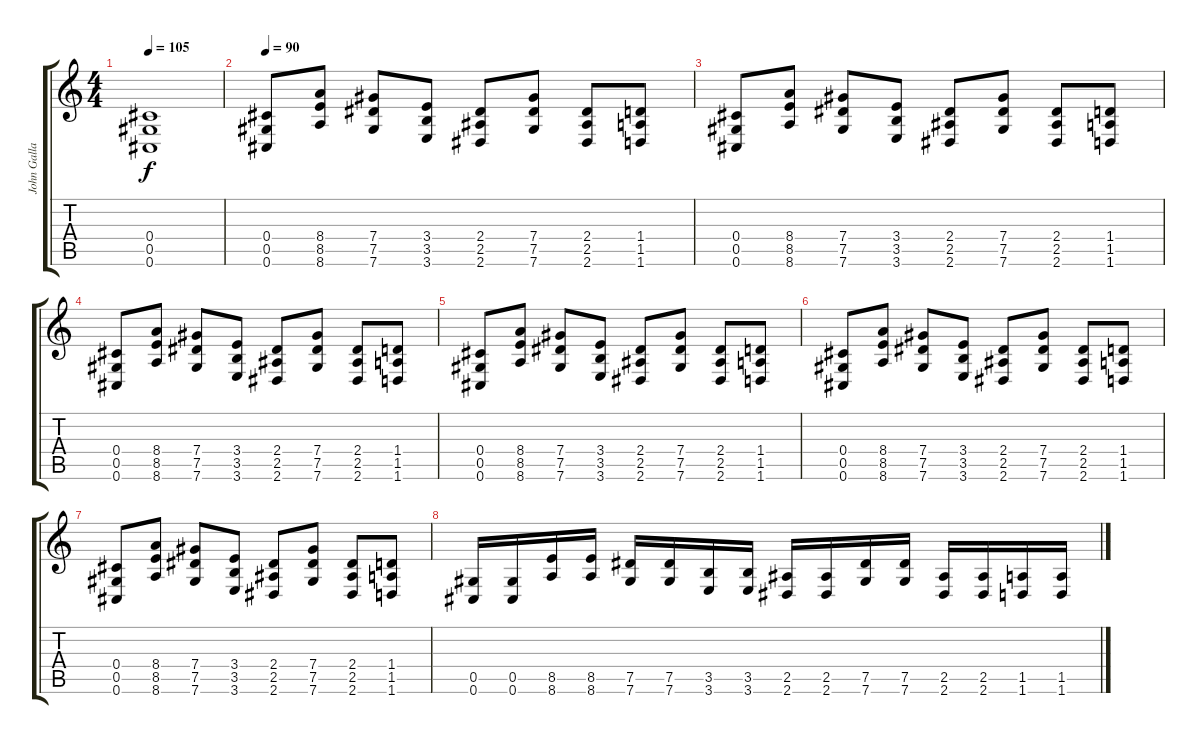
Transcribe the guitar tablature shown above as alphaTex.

\track ("John Gallagher" "John Galla") {instrument distortionguitar}
\staff {score tabs}
\tuning (Eb4 Bb3 Gb3 Db3 Ab2 Db2) {hide}
\ts (4 4)
\tempo 105
\clef g2
\ks c
(0.4{t} 0.5{t} 0.6{t}).1{dy f} |
\tempo 90
(0.4 0.5 0.6).8 (8.4 8.5 8.6).8 (7.4 7.5 7.6).8 (3.4 3.5 3.6).8 (2.4 2.5 2.6).8 (7.4 7.5 7.6).8 (2.4 2.5 2.6).8 (1.4 1.5 1.6).8 |
(0.4 0.5 0.6).8 (8.4 8.5 8.6).8 (7.4 7.5 7.6).8 (3.4 3.5 3.6).8 (2.4 2.5 2.6).8 (7.4 7.5 7.6).8 (2.4 2.5 2.6).8 (1.4 1.5 1.6).8 |
(0.4 0.5 0.6).8 (8.4 8.5 8.6).8 (7.4 7.5 7.6).8 (3.4 3.5 3.6).8 (2.4 2.5 2.6).8 (7.4 7.5 7.6).8 (2.4 2.5 2.6).8 (1.4 1.5 1.6).8 |
(0.4 0.5 0.6).8 (8.4 8.5 8.6).8 (7.4 7.5 7.6).8 (3.4 3.5 3.6).8 (2.4 2.5 2.6).8 (7.4 7.5 7.6).8 (2.4 2.5 2.6).8 (1.4 1.5 1.6).8 |
(0.4 0.5 0.6).8 (8.4 8.5 8.6).8 (7.4 7.5 7.6).8 (3.4 3.5 3.6).8 (2.4 2.5 2.6).8 (7.4 7.5 7.6).8 (2.4 2.5 2.6).8 (1.4 1.5 1.6).8 |
(0.4 0.5 0.6).8 (8.4 8.5 8.6).8 (7.4 7.5 7.6).8 (3.4 3.5 3.6).8 (2.4 2.5 2.6).8 (7.4 7.5 7.6).8 (2.4 2.5 2.6).8 (1.4 1.5 1.6).8 |
(0.5 0.6).16 (0.5 0.6).16 (8.5 8.6).16 (8.5 8.6).16 (7.5 7.6).16 (7.5 7.6).16 (3.5 3.6).16 (3.5 3.6).16 (2.5 2.6).16 (2.5 2.6).16 (7.5 7.6).16 (7.5 7.6).16 (2.5 2.6).16 (2.5 2.6).16 (1.5 1.6).16 (1.5 1.6).16
